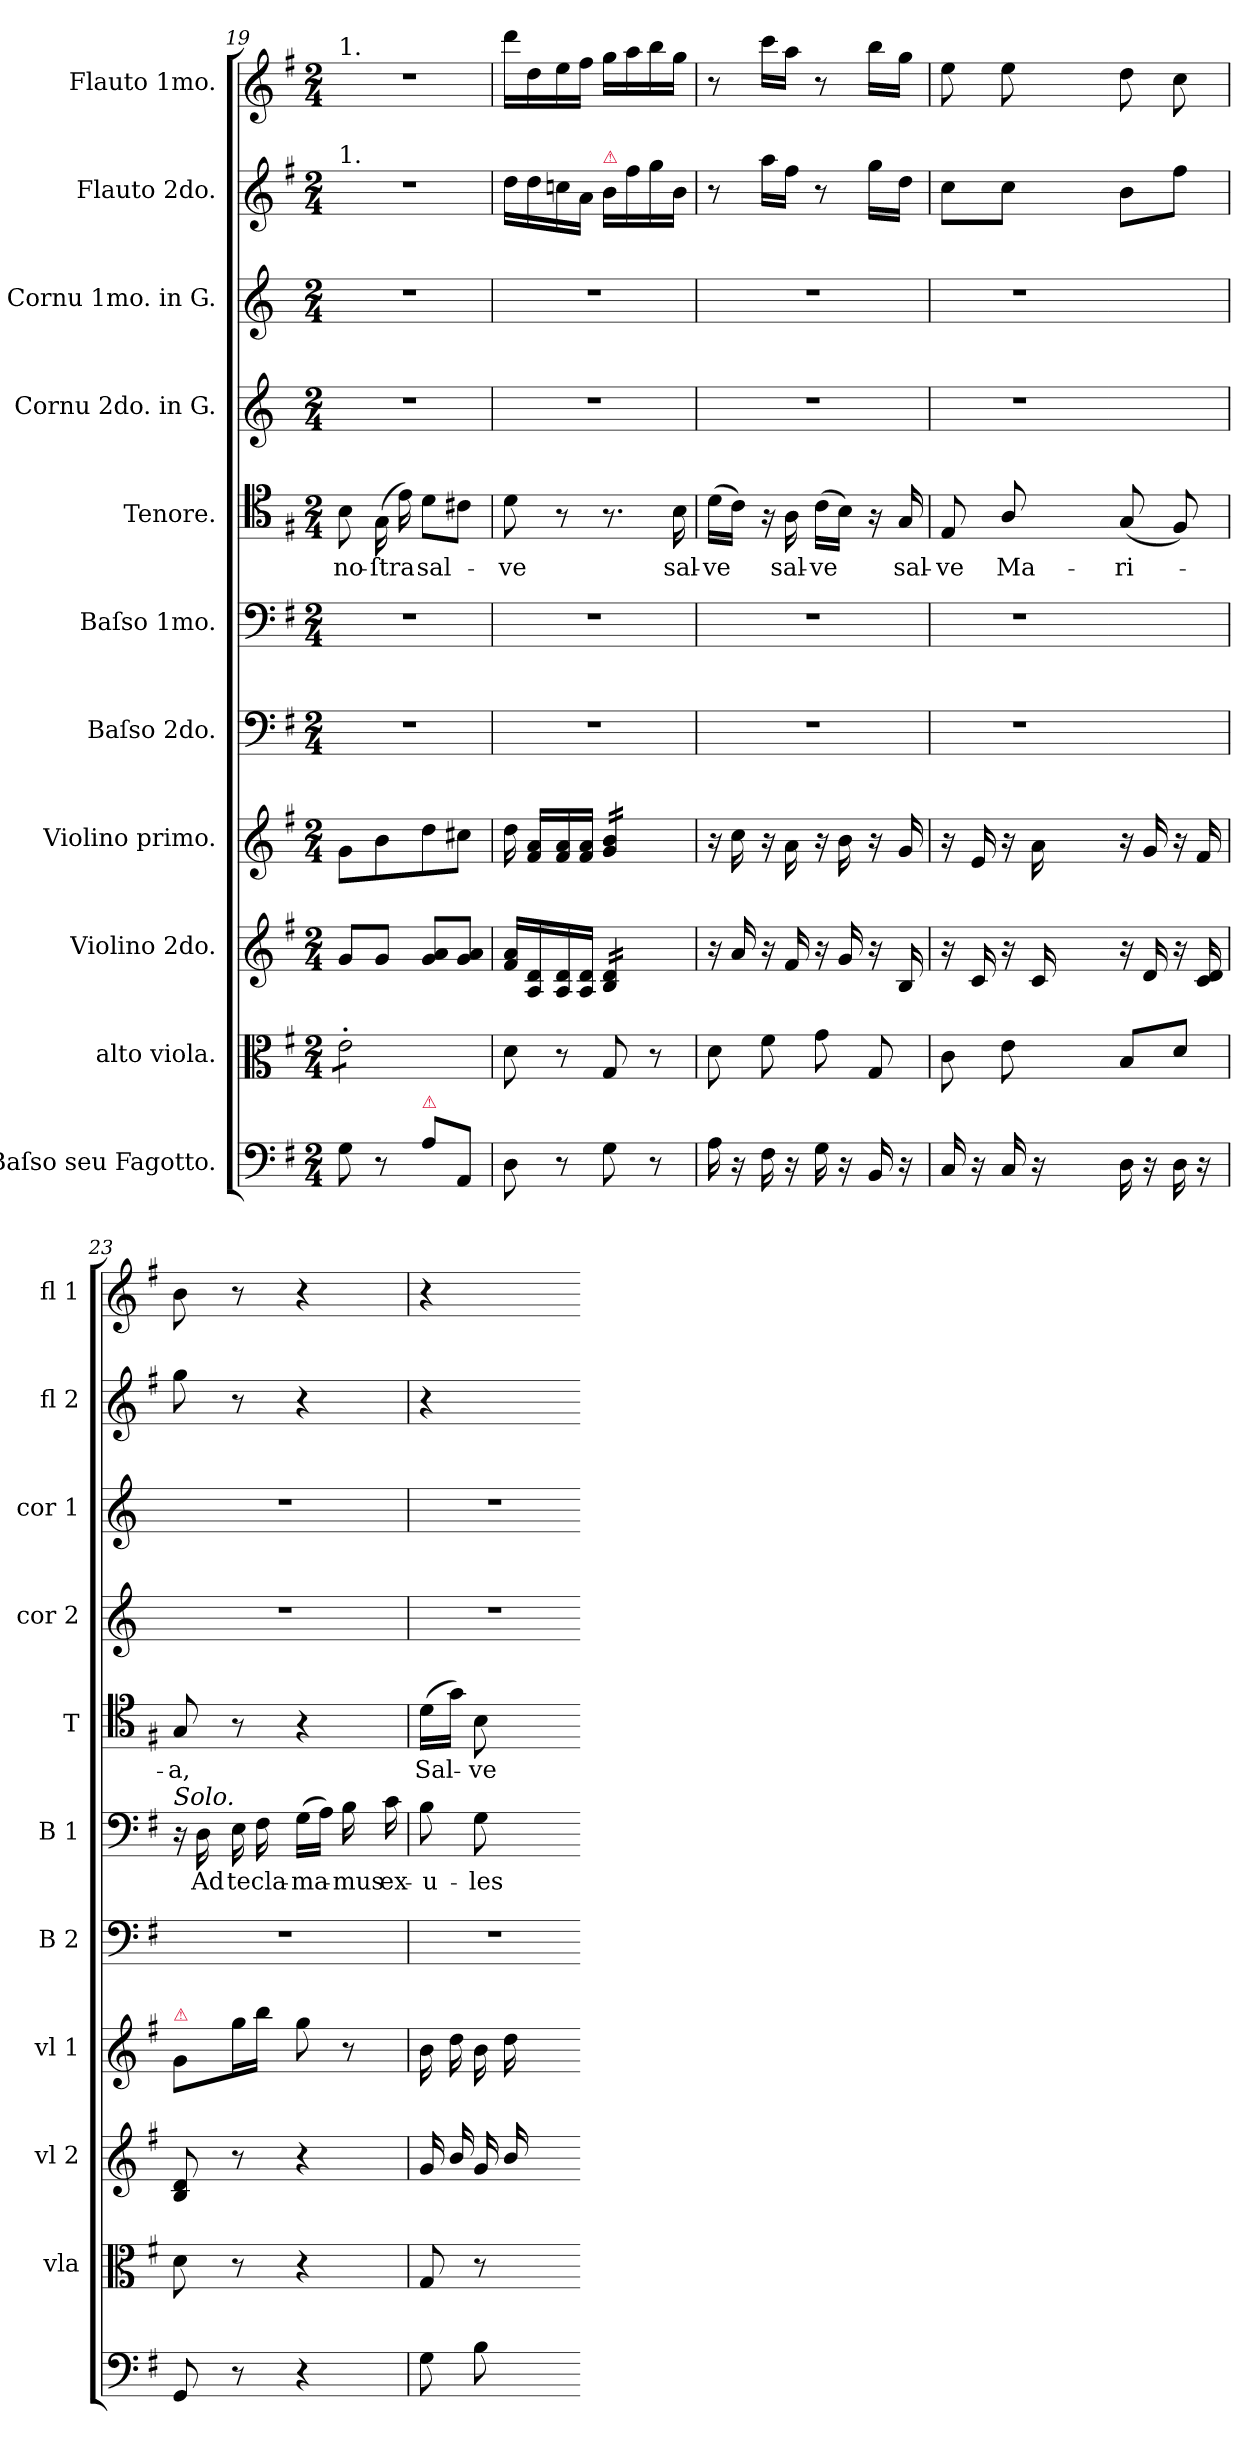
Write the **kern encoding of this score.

**kern	**kern	**kern	**dynam	**kern	**dynam	**kern	**kern	**text	**kern	**text	**kern	**kern	**kern	**kern
*part11	*part10	*part9	*part9	*part8	*part8	*part7	*part6	*part6	*part5	*part5	*part4	*part3	*part2	*part1
*staff11	*staff10	*staff9	*staff9	*staff8	*staff8	*staff7	*staff6	*staff6	*staff5	*staff5	*staff4	*staff3	*staff2	*staff1
*I"Baſso seu Fagotto.	*I"alto viola.	*I"Violino 2do.	*	*I"Violino primo.	*	*I"Baſso 2do.	*I"Baſso 1mo.	*	*I"Tenore.	*	*I"Cornu 2do. in G.	*I"Cornu 1mo. in G.	*I"Flauto 2do.	*I"Flauto 1mo.
*	*I'vla	*I'vl 2	*	*I'vl 1	*	*I'B 2	*I'B 1	*	*I'T	*	*I'cor 2	*I'cor 1	*I'fl 2	*I'fl 1
*clefF4	*clefC3	*clefG2	*	*clefG2	*	*clefF4	*clefF4	*	*clefC4	*	*clefG2	*clefG2	*clefG2	*clefG2
*	*	*	*	*	*	*	*	*	*	*	*ITrd3c5	*ITrd3c5	*	*
*k[f#]	*k[f#]	*k[f#]	*	*k[f#]	*	*k[f#]	*k[f#]	*	*k[f#]	*	*k[f#]	*k[f#]	*k[f#]	*k[f#]
*G:	*G:	*G:	*	*G:	*	*G:	*G:	*	*G:	*	*	*	*G:	*G:
*M2/4	*M2/4	*M2/4	*	*M2/4	*	*M2/4	*M2/4	*	*M2/4	*	*M2/4	*M2/4	*M2/4	*M2/4
=19	=19	=19	=19	=19	=19	=19	=19	=19	=19	=19	=19	=19	=19	=19
!	!	!	!	!	!	!	!	!	!	!	!	!	!	!LO:TX:a:t=1.
!	!	!	!	!	!	!	!	!	!	!	!	!	!LO:TX:a:t=1.	!
*	*tremolo	*	*	*	*	*	*	*	*	*	*	*	*	*
8G\	8e'\L	8g/L	.	8g\L	.	2r	2r	.	8B\	no-	2r	2r	2r	2r
8r	8e'\	8g/J	.	8b\	.	.	.	.	(16G\	-ſtra	.	.	.	.
.	.	.	.	.	.	.	.	.	16e\)	.	.	.	.	.
!LO:TX:a:color=crimson:t=⚠	!	!	!	!	!	!	!	!	!	!	!	!	!	!
8A\L	8e'\	8g/ 8a/L	.	8dd\	.	.	.	.	8d\L	sal-	.	.	.	.
8AA/J	8e'\J	8g/ 8a/J	.	8cc#X\J	.	.	.	.	8c#X\J	.	.	.	.	.
*	*Xtremolo	*	*	*	*	*	*	*	*	*	*	*	*	*
=20	=20	=20	=20	=20	=20	=20	=20	=20	=20	=20	=20	=20	=20	=20
8D\	8d\	16f#/ 16a/LL	.	16dd\	.	2r	2r	.	8d\	-ve	2r	2r	16dd\LL	16ddd\LL
.	.	16A/ 16d/	.	16f#/ 16a/LL	.	.	.	.	.	.	.	.	16dd\	16dd\
8r	8r	16A/ 16d/	.	16f#/ 16a/	.	.	.	.	8r	.	.	.	16ccn\	16ee\
.	.	16A/ 16d/JJ	.	16f#/ 16a/JJ	.	.	.	.	.	.	.	.	16a\JJ	16ff#\JJ
!	!	!	!	!	!	!	!	!	!	!	!	!	!LO:TX:a:color=crimson:t=⚠	!
*	*	*tremolo	*	*	*	*	*	*	*	*	*	*	*	*
*	*	*	*	*tremolo	*	*	*	*	*	*	*	*	*	*
8G\	8G/	16B/ 16d/LL	.	16g/ 16b/LL	.	.	.	.	8.r	.	.	.	16b\LL	16gg\LL
.	.	16B/ 16d/	.	16g/ 16b/	.	.	.	.	.	.	.	.	16ff#\	16aa\
8r	8r	16B/ 16d/	.	16g/ 16b/	.	.	.	.	.	.	.	.	16gg\	16bb\
.	.	16B/ 16d/JJ	.	16g/ 16b/JJ	.	.	.	.	16B\	sal-	.	.	16b/JJ	16gg/JJ
*	*	*	*	*Xtremolo	*	*	*	*	*	*	*	*	*	*
*	*	*Xtremolo	*	*	*	*	*	*	*	*	*	*	*	*
=21	=21	=21	=21	=21	=21	=21	=21	=21	=21	=21	=21	=21	=21	=21
16A\	8d\	16r	.	16r	.	2r	2r	.	(16d\LL	-ve	2r	2r	8r	8r
16r	.	16a/	.	16cc\	.	.	.	.	16c\JJ)	.	.	.	.	.
16F#\	8f#\	16r	.	16r	.	.	.	.	16r	.	.	.	16aa\LL	16ccc\LL
16r	.	16f#/	.	16a\	.	.	.	.	16A\	sal-	.	.	16ff#\JJ	16aa\JJ
16G\	8g\	16r	.	16r	.	.	.	.	(16c\LL	-ve	.	.	8r	8r
16r	.	16g/	.	16b\	.	.	.	.	16B\JJ)	.	.	.	.	.
16BB/	8G/	16r	.	16r	.	.	.	.	16r	.	.	.	16gg\LL	16bb\LL
16r	.	16B/	.	16g/	.	.	.	.	16G/	sal-	.	.	16dd\JJ	16gg\JJ
=22	=22	=22	=22	=22	=22	=22	=22	=22	=22	=22	=22	=22	=22	=22
16C/	8c\	16r	.	16r	.	2r	2r	.	8E/	-ve	2r	2r	8cc\L	8ee\
16r	.	16c/	.	16e/	.	.	.	.	.	.	.	.	.	.
16C/	8e\	16r	.	16r	.	.	.	.	8A/	Ma-	.	.	8cc\J	8ee\
16r	.	16c/	.	16a\	.	.	.	.	.	.	.	.	.	.
4ryy	4ryy	4ryy	.	4ryy	.	.	.	.	4ryy	.	.	.	4ryy	4ryy
=-	=-	=-	=-	=-	=-	=-	=-	=-	=-	=-	=-	=-	=-	=-
16D\	8B/L	16r	.	16r	.	4ryy	4ryy	.	(8G/	-ri-	4ryy	4ryy	8b\L	8dd\
16r	.	16d/	.	16g/	.	.	.	.	.	.	.	.	.	.
16D\	8d/J	16r	.	16r	.	.	.	.	8F#/)	.	.	.	8ff#\J	8cc\
16r	.	16c/ 16d/	.	16f#/	.	.	.	.	.	.	.	.	.	.
=23	=23	=23	=23	=23	=23	=23	=23	=23	=23	=23	=23	=23	=23	=23
!	!	!	!	!	!	!	!LO:TX:a:i:t=Solo.	!	!	!	!	!	!	!
!	!	!	!	!LO:TX:a:color=crimson:t=⚠	!	!	!	!	!	!	!	!	!	!
8GG/	8d\	8B/ 8d/	.	8g/L	.	2r	16r	.	8G/	-a,	2r	2r	8gg\	8b\
.	.	.	.	.	.	.	16D\	Ad	.	.	.	.	.	.
8r	8r	8r	.	16gg\L	.	.	16E\	te	8r	.	.	.	8r	8r
.	.	.	.	16bb\JJ	.	.	16F#\	cla-	.	.	.	.	.	.
4r	4r	4r	.	8gg\	.	.	(16G\LL	-ma-	4r	.	.	.	4r	4r
.	.	.	.	.	.	.	16A\JJ)	.	.	.	.	.	.	.
.	.	.	.	8r	.	.	16B\	-mus	.	.	.	.	.	.
.	.	.	.	.	.	.	16c\	ex-	.	.	.	.	.	.
=24	=24	=24	=24	=24	=24	=24	=24	=24	=24	=24	=24	=24	=24	=24
!	!	!	!LO:DY:b	!	!LO:DY:b	!	!	!	!	!	!	!	!	!
8G\	8G/	16g/	pp&colon;	16b\	pp&colon;	2r	8B\	-u-	(16d\LL	Sal-	2r	2r	4r	4r
.	.	16b/	.	16dd\	.	.	.	.	16g\JJ)	.	.	.	.	.
8B\	8r	16g/	.	16b\	.	.	8G\	-les	8B\	-ve	.	.	.	.
.	.	16b/	.	16dd\	.	.	.	.	.	.	.	.	.	.
4ryy	4ryy	4ryy	.	4ryy	.	.	4ryy	.	4ryy	.	.	.	4ryy	4ryy
=-	=-	=-	=-	=-	=-	=-	=-	=-	=-	=-	=-	=-	=-	=-
*-	*-	*-	*-	*-	*-	*-	*-	*-	*-	*-	*-	*-	*-	*-
